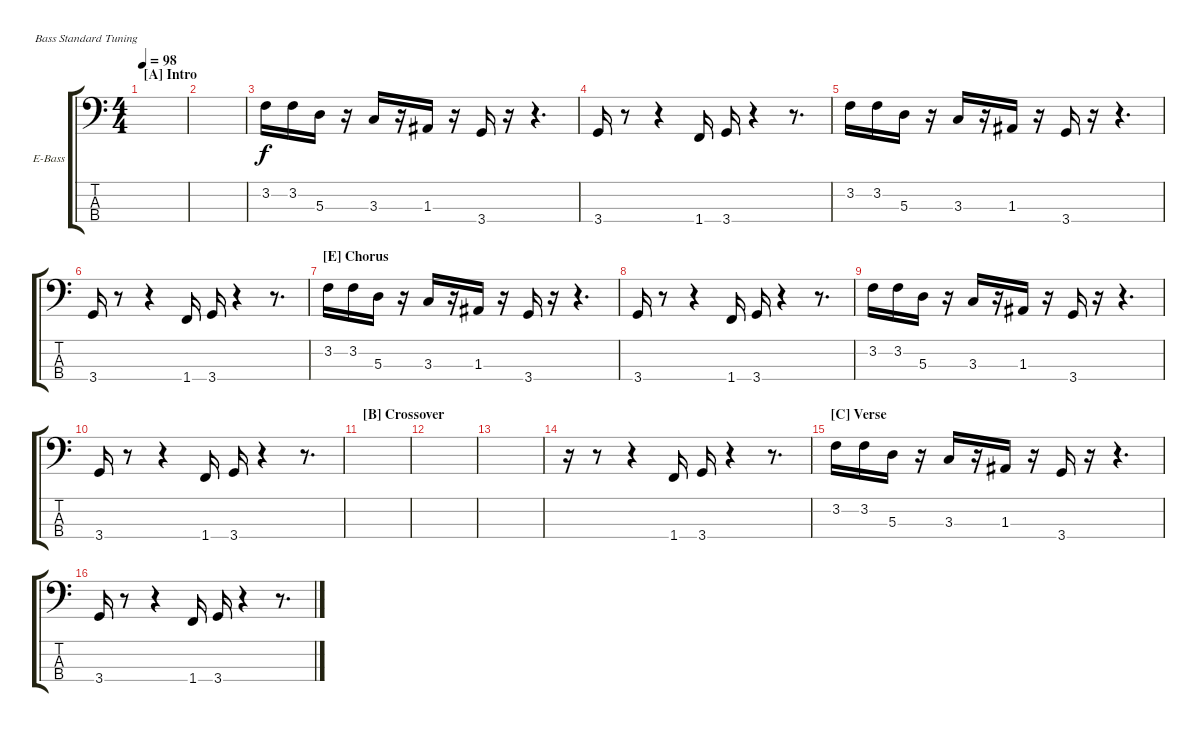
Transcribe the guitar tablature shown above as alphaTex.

\defaultSystemsLayout 4
\bracketExtendMode groupsimilarinstruments
\firstSystemTrackNameOrientation horizontal
\otherSystemsTrackNameOrientation horizontal
\track ("Electric Bass" "E-Bass") {instrument electricbassfinger}
\staff {score tabs}
\tuning (G2 D2 A1 E1)
\ts (4 4)
\section ("A" "Intro")
\tempo 98
\clef f4
\scale
0.487395
\ks c
|
\scale
0.256303 |
\scale
0.256303 3.2.16 3.2.16 5.3.16 r.16 3.3.16 r.16 1.3.16 r.16 3.4.16 r.16 r.4{d} |
3.4.16 r.8 r.4 1.4.16 3.4.16 r.4 r.8{d} |
3.2.16 3.2.16 5.3.16 r.16 3.3.16 r.16 1.3.16 r.16 3.4.16 r.16 r.4{d} |
3.4.16 r.8 r.4 1.4.16 3.4.16 r.4 r.8{d} |
\section ("E" "Chorus")
3.2.16 3.2.16 5.3.16 r.16 3.3.16 r.16 1.3.16 r.16 3.4.16 r.16 r.4{d} |
3.4.16 r.8 r.4 1.4.16 3.4.16 r.4 r.8{d} |
3.2.16 3.2.16 5.3.16 r.16 3.3.16 r.16 1.3.16 r.16 3.4.16 r.16 r.4{d} |
3.4.16 r.8 r.4 1.4.16 3.4.16 r.4 r.8{d} |
\section ("B" "Crossover")
|
|
|
r.16 r.8 r.4 1.4.16 3.4.16 r.4 r.8{d} |
\section ("C" "Verse")
3.2.16 3.2.16 5.3.16 r.16 3.3.16 r.16 1.3.16 r.16 3.4.16 r.16 r.4{d} |
3.4.16 r.8 r.4 1.4.16 3.4.16 r.4 r.8{d}
